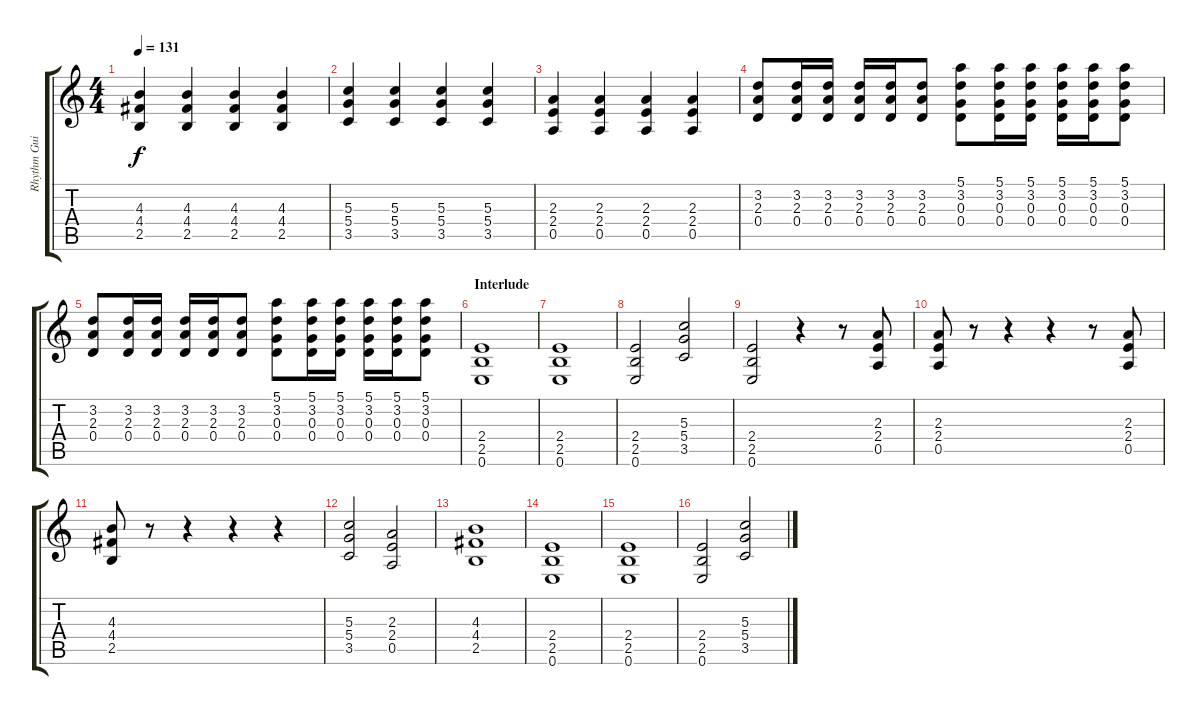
\track ("Rhythm Guitar" "Rhythm Gui") {instrument distortionguitar}
\staff {score tabs}
\tuning (E4 B3 G3 D3 A2 E2) {hide}
\ts (4 4)
\tempo 131
\clef g2
\ks c
(4.3 4.4 2.5).4{dy f} (4.3 4.4 2.5).4 (4.3 4.4 2.5).4 (4.3 4.4 2.5).4 |
(5.3 5.4 3.5).4 (5.3 5.4 3.5).4 (5.3 5.4 3.5).4 (5.3 5.4 3.5).4 |
(2.3 2.4 0.5).4 (2.3 2.4 0.5).4 (2.3 2.4 0.5).4 (2.3 2.4 0.5).4 |
(3.2 2.3 0.4).8 (3.2 2.3 0.4).16 (3.2 2.3 0.4).16 (3.2 2.3 0.4).16 (3.2 2.3 0.4).16 (3.2 2.3 0.4).8 (5.1 3.2 0.3 0.4).8 (5.1 3.2 0.3 0.4).16 (5.1 3.2 0.3 0.4).16 (5.1 3.2 0.3 0.4).16 (5.1 3.2 0.3 0.4).16 (5.1 3.2 0.3 0.4).8 |
(3.2 2.3 0.4).8 (3.2 2.3 0.4).16 (3.2 2.3 0.4).16 (3.2 2.3 0.4).16 (3.2 2.3 0.4).16 (3.2 2.3 0.4).8 (5.1 3.2 0.3 0.4).8 (5.1 3.2 0.3 0.4).16 (5.1 3.2 0.3 0.4).16 (5.1 3.2 0.3 0.4).16 (5.1 3.2 0.3 0.4).16 (5.1 3.2 0.3 0.4).8 |
\section ("" "Interlude")
(2.4 2.5 0.6).1 |
(2.4 2.5 0.6).1 |
(2.4 2.5 0.6).2 (5.3 5.4 3.5).2 |
(2.4 2.5 0.6).2 r.4 r.8 (2.3 2.4 0.5).8 |
(2.3 2.4 0.5).8 r.8 r.4 r.4 r.8 (2.3 2.4 0.5).8 |
(4.3 4.4 2.5).8 r.8 r.4 r.4 r.4 |
(5.3 5.4 3.5).2 (2.3 2.4 0.5).2 |
(4.3 4.4 2.5).1 |
(2.4 2.5 0.6).1 |
(2.4 2.5 0.6).1 |
(2.4 2.5 0.6).2 (5.3 5.4 3.5).2
